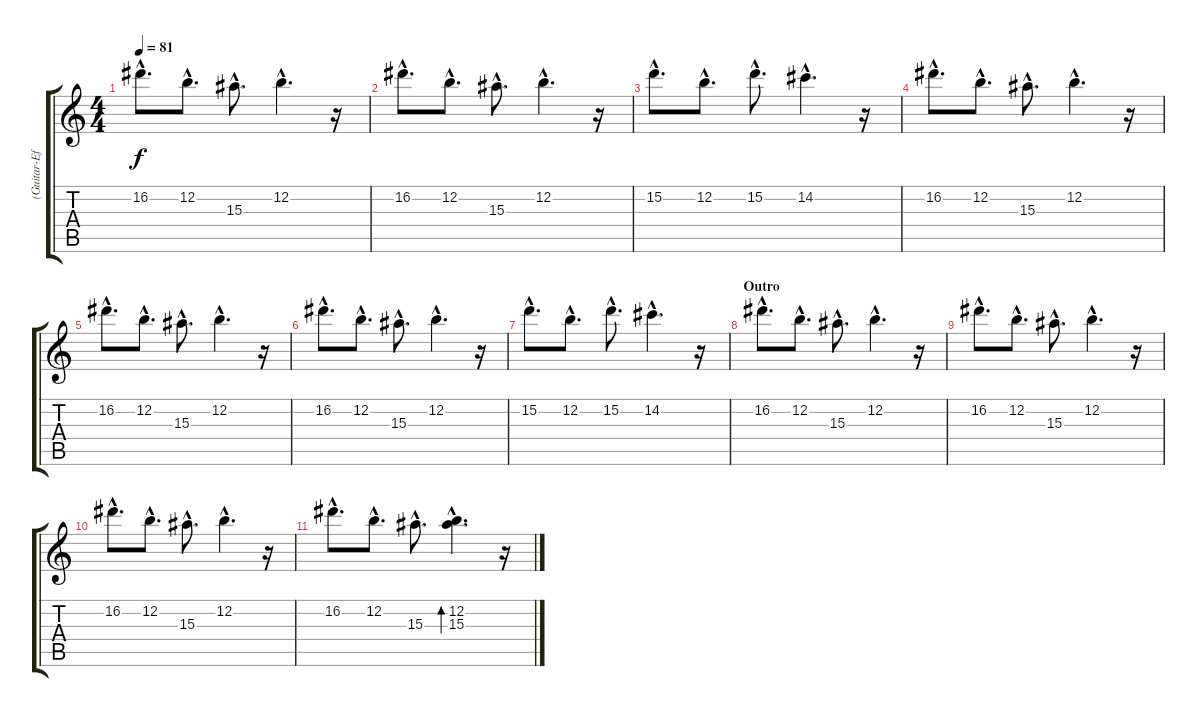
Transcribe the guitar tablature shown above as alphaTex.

\track ("(Guitar-Effects and Fills)" "(Guitar-Ef") {instrument distortionguitar}
\staff {score tabs}
\tuning (E4 B3 G3 D3 A2 E2) {hide}
\ts (4 4)
\tempo 81
\clef g2
\ks c
16.2{hac}.8{d dy f volume 11 instrument electricguitarjazz} 12.2{hac}.8{d} 15.3{hac}.8{d} 12.2{hac}.4{d} r.16 |
16.2{hac}.8{d volume 11 instrument electricguitarjazz} 12.2{hac}.8{d} 15.3{hac}.8{d} 12.2{hac}.4{d} r.16 |
15.2{hac}.8{d volume 11 instrument electricguitarjazz} 12.2{hac}.8{d} 15.2{hac}.8{d} 14.2{hac}.4{d} r.16 |
16.2{hac}.8{d volume 11 instrument electricguitarjazz} 12.2{hac}.8{d} 15.3{hac}.8{d} 12.2{hac}.4{d} r.16 |
16.2{hac}.8{d volume 11 instrument electricguitarjazz} 12.2{hac}.8{d} 15.3{hac}.8{d} 12.2{hac}.4{d} r.16 |
16.2{hac}.8{d volume 11 instrument electricguitarjazz} 12.2{hac}.8{d} 15.3{hac}.8{d} 12.2{hac}.4{d} r.16 |
15.2{hac}.8{d volume 11 instrument electricguitarjazz} 12.2{hac}.8{d} 15.2{hac}.8{d} 14.2{hac}.4{d} r.16 |
\section ("" "Outro")
16.2{hac}.8{d volume 11 instrument electricguitarjazz} 12.2{hac}.8{d} 15.3{hac}.8{d} 12.2{hac}.4{d} r.16 |
16.2{hac}.8{d volume 11 instrument electricguitarjazz} 12.2{hac}.8{d} 15.3{hac}.8{d} 12.2{hac}.4{d} r.16 |
16.2{hac}.8{d volume 11 instrument electricguitarjazz} 12.2{hac}.8{d} 15.3{hac}.8{d} 12.2{hac}.4{d} r.16 |
16.2{hac}.8{d volume 11 instrument electricguitarjazz} 12.2{hac}.8{d} 15.3{hac}.8{d} (12.2{hac} 15.3{hac}).4{d bd 240} r.16
